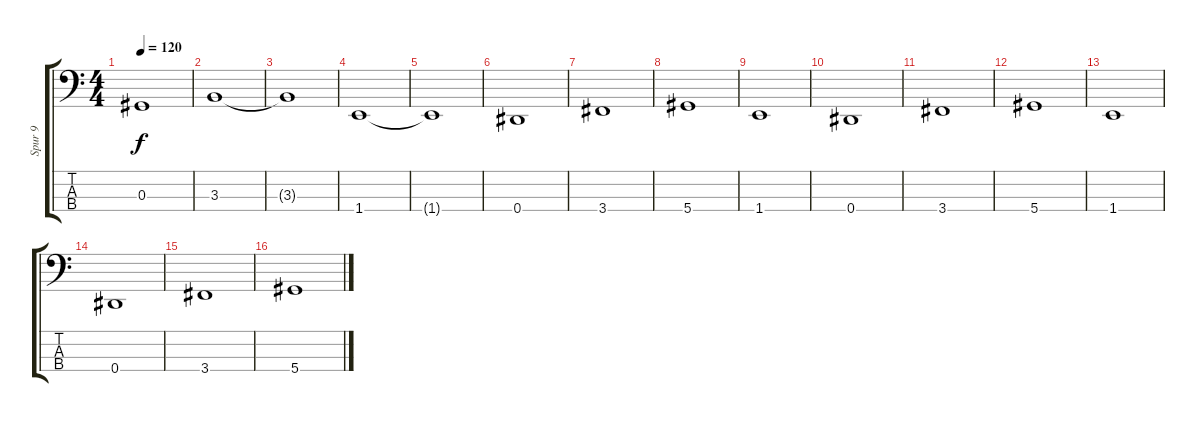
\track ("Spur 9" "Spur 9") {instrument fretlessbass}
\staff {score tabs}
\tuning (Gb2 Db2 Ab1 Eb1) {hide}
\ts (4 4)
\tempo 120
\clef f4
\ks c
0.3{t}.1{dy f} |
3.3.1 |
3.3{t}.1 |
1.4.1 |
1.4{t}.1 |
0.4.1 |
3.4.1 |
5.4.1 |
1.4.1 |
0.4.1 |
3.4.1 |
5.4.1 |
1.4.1 |
0.4.1 |
3.4.1 |
5.4.1
